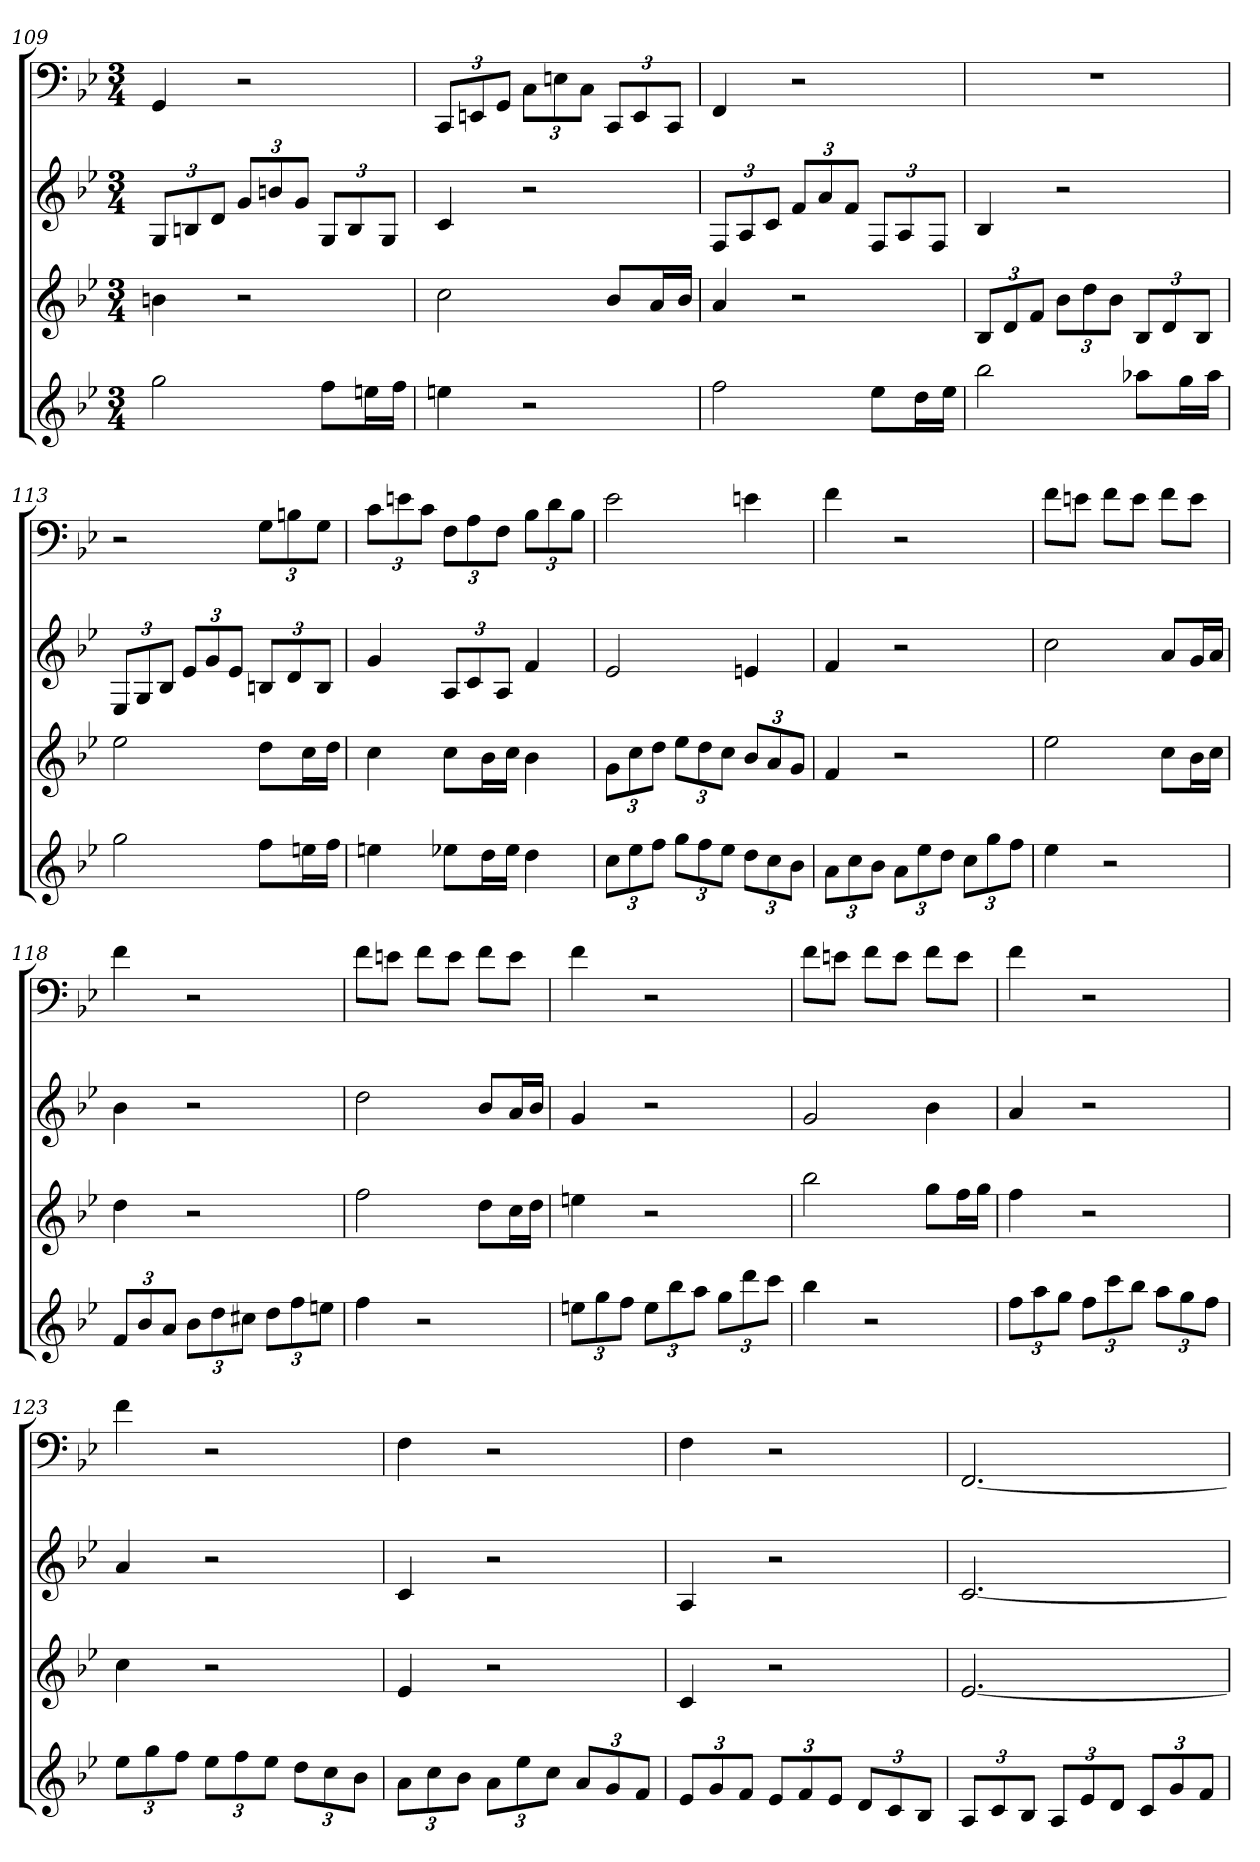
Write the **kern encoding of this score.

**kern	**kern	**kern	**kern
*part4	*part3	*part2	*part1
*staff4	*staff3	*staff2	*staff1
*k[b-e-]	*k[b-e-]	*k[b-e-]	*k[b-e-]
*B-:	*B-:	*B-:	*B-:
*M3/4	*M3/4	*M3/4	*M3/4
=109	=109	=109	=109
2gg	4bn	12GL	4GG
.	.	12Bn	.
.	.	12dJ	.
.	2r	12gL	2r
.	.	12bn	.
.	.	12gJ	.
8ffL	.	12GL	.
.	.	12B	.
16eenL	.	.	.
.	.	12GJ	.
16ffJJ	.	.	.
=110	=110	=110	=110
4een	2cc	4c	12CCL
.	.	.	12EEn
.	.	.	12GGJ
2r	.	2r	12CL
.	.	.	12En
.	.	.	12CJ
.	8b-L	.	12CCL
.	.	.	12EE
.	16aL	.	.
.	.	.	12CCJ
.	16b-JJ	.	.
=111	=111	=111	=111
2ff	4a	12FL	4FF
.	.	12A	.
.	.	12cJ	.
.	2r	12fL	2r
.	.	12a	.
.	.	12fJ	.
8ee-L	.	12FL	.
.	.	12A	.
16ddL	.	.	.
.	.	12FJ	.
16ee-JJ	.	.	.
=112	=112	=112	=112
2bb-	12B-L	4B-	2.r
.	12d	.	.
.	12fJ	.	.
.	12b-L	2r	.
.	12dd	.	.
.	12b-J	.	.
8aa-XL	12B-L	.	.
.	12d	.	.
16ggL	.	.	.
.	12B-J	.	.
16aa-JJ	.	.	.
=113	=113	=113	=113
2gg	2ee-	12E-L	2r
.	.	12G	.
.	.	12B-J	.
.	.	12e-L	.
.	.	12g	.
.	.	12e-J	.
8ffL	8ddL	12BnL	12GL
.	.	12d	12Bn
16eenL	16ccL	.	.
.	.	12BJ	12GJ
16ffJJ	16ddJJ	.	.
=114	=114	=114	=114
4een	4cc	4g	12cL
.	.	.	12en
.	.	.	12cJ
8ee-XL	8ccL	12AL	12FL
.	.	12c	12A
16ddL	16b-L	.	.
.	.	12AJ	12FJ
16ee-JJ	16ccJJ	.	.
4dd	4b-	4f	12B-L
.	.	.	12d
.	.	.	12B-J
=115	=115	=115	=115
12ccL	12gL	2e-	2e-
12ee-	12cc	.	.
12ffJ	12ddJ	.	.
12ggL	12ee-L	.	.
12ff	12dd	.	.
12ee-J	12ccJ	.	.
12ddL	12b-L	4en	4en
12cc	12a	.	.
12b-J	12gJ	.	.
=116	=116	=116	=116
12aL	4f	4f	4f
12cc	.	.	.
12b-J	.	.	.
12aL	2r	2r	2r
12ee-	.	.	.
12ddJ	.	.	.
12ccL	.	.	.
12gg	.	.	.
12ffJ	.	.	.
=117	=117	=117	=117
4ee-	2ee-	2cc	8fL
.	.	.	8enJ
2r	.	.	8fL
.	.	.	8eJ
.	8ccL	8aL	8fL
.	16b-L	16gL	8eJ
.	16ccJJ	16aJJ	.
=118	=118	=118	=118
12fL	4dd	4b-	4f
12b-	.	.	.
12aJ	.	.	.
12b-L	2r	2r	2r
12dd	.	.	.
12cc#XJ	.	.	.
12ddL	.	.	.
12ff	.	.	.
12eenJ	.	.	.
=119	=119	=119	=119
4ff	2ff	2dd	8fL
.	.	.	8enJ
2r	.	.	8fL
.	.	.	8eJ
.	8ddL	8b-L	8fL
.	16ccL	16aL	8eJ
.	16ddJJ	16b-JJ	.
=120	=120	=120	=120
12eenL	4een	4g	4f
12gg	.	.	.
12ffJ	.	.	.
12eeL	2r	2r	2r
12bb-	.	.	.
12aaJ	.	.	.
12ggL	.	.	.
12ddd	.	.	.
12cccJ	.	.	.
=121	=121	=121	=121
4bb-	2bb-	2g	8fL
.	.	.	8enJ
2r	.	.	8fL
.	.	.	8eJ
.	8ggL	4b-	8fL
.	16ffL	.	8eJ
.	16ggJJ	.	.
=122	=122	=122	=122
12ffL	4ff	4a	4f
12aa	.	.	.
12ggJ	.	.	.
12ffL	2r	2r	2r
12ccc	.	.	.
12bb-J	.	.	.
12aaL	.	.	.
12gg	.	.	.
12ffJ	.	.	.
=123	=123	=123	=123
12ee-L	4cc	4a	4f
12gg	.	.	.
12ffJ	.	.	.
12ee-L	2r	2r	2r
12ff	.	.	.
12ee-J	.	.	.
12ddL	.	.	.
12cc	.	.	.
12b-J	.	.	.
=124	=124	=124	=124
12aL	4e-	4c	4F
12cc	.	.	.
12b-J	.	.	.
12aL	2r	2r	2r
12ee-	.	.	.
12ccJ	.	.	.
12aL	.	.	.
12g	.	.	.
12fJ	.	.	.
=125	=125	=125	=125
12e-L	4c	4A	4F
12g	.	.	.
12fJ	.	.	.
12e-L	2r	2r	2r
12f	.	.	.
12e-J	.	.	.
12dL	.	.	.
12c	.	.	.
12B-J	.	.	.
=126	=126	=126	=126
12AL	[2.e-	[2.c	[2.FF
12c	.	.	.
12B-J	.	.	.
12AL	.	.	.
12e-	.	.	.
12dJ	.	.	.
12cL	.	.	.
12g	.	.	.
12fJ	.	.	.
=	=	=	=
*-	*-	*-	*-
